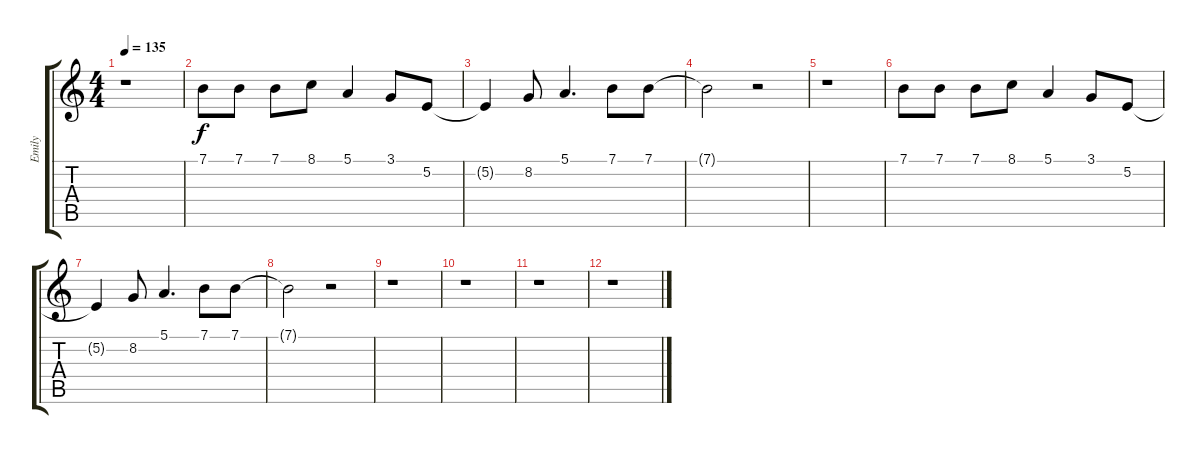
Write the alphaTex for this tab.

\track ("Emily" "Emily") {instrument flute}
\staff {score tabs}
\tuning (E4 B3 G3 D3 A2 E2) {hide}
\ts (4 4)
\tempo 135
\clef g2
\ks c
r.1{dy f} |
7.1.8 7.1.8 7.1.8 8.1.8 5.1.4 3.1.8 5.2.8 |
5.2{t}.4 8.2.8 5.1.4{d} 7.1.8 7.1.8 |
7.1{t}.2 r.2 |
r.1 |
7.1.8 7.1.8 7.1.8 8.1.8 5.1.4 3.1.8 5.2.8 |
5.2{t}.4 8.2.8 5.1.4{d} 7.1.8 7.1.8 |
7.1{t}.2 r.2 |
r.1 |
r.1 |
r.1 |
r.1
